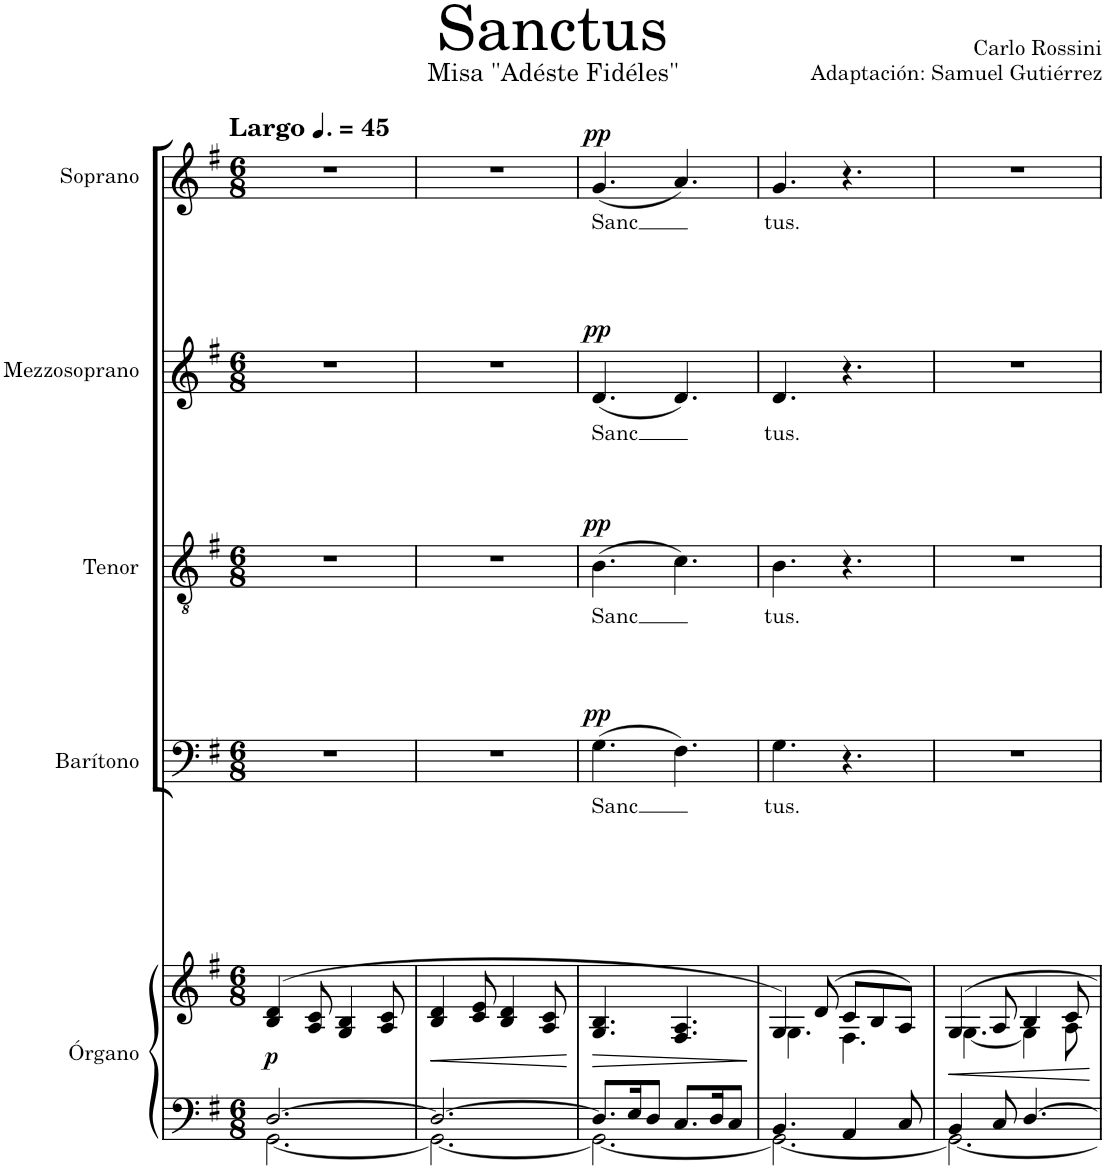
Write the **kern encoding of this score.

**kern	**kern	**dynam	**kern	**text	**dynam	**kern	**text	**dynam	**kern	**text	**dynam	**kern	**text	**dynam
*part5	*part5	*part5	*part4	*part4	*part4	*part3	*part3	*part3	*part2	*part2	*part2	*part1	*part1	*part1
*staff6	*staff5	*staff5/6	*staff4	*staff4	*staff4	*staff3	*staff3	*staff3	*staff2	*staff2	*staff2	*staff1	*staff1	*staff1
*I"Órgano	*	*	*I"Barítono	*	*	*I"Tenor	*	*	*I"Mezzosoprano	*	*	*I"Soprano	*	*
*	*	*	*I'Bar.	*	*	*I'T.	*	*	*I'Mzs.	*	*	*I'S.	*	*
*clefF4	*clefG2	*	*clefF4	*	*	*clefGv2	*	*	*clefG2	*	*	*clefG2	*	*
*k[f#]	*k[f#]	*	*k[f#]	*	*	*k[f#]	*	*	*k[f#]	*	*	*k[f#]	*	*
*M6/8	*M6/8	*	*M6/8	*	*	*M6/8	*	*	*M6/8	*	*	*M6/8	*	*
*MM68	*MM68	*	*MM68	*	*	*MM68	*	*	*MM68	*	*	*MM68	*	*
=1	=1	=1	=1	=1	=1	=1	=1	=1	=1	=1	=1	=1	=1	=1
*^	*	*	*	*	*	*	*	*	*	*	*	*	*	*
!	!	!	!	!	!	!	!	!	!	!	!	!	!LO:TX:a:B:t=Largo	!	!
!	!	!	!LO:DY:b	!	!	!	!	!	!	!	!	!	!	!	!
[2.D/	[2.GG\	(4B/ 4d/	p	2.r	.	.	2.r	.	.	2.r	.	.	2.r	.	.
.	.	8A/ 8c/	.	.	.	.	.	.	.	.	.	.	.	.	.
.	.	4G/ 4B/	.	.	.	.	.	.	.	.	.	.	.	.	.
.	.	8A/ 8c/	.	.	.	.	.	.	.	.	.	.	.	.	.
=2	=2	=2	=2	=2	=2	=2	=2	=2	=2	=2	=2	=2	=2	=2	=2
!	!	!	!LO:HP:b	!	!	!	!	!	!	!	!	!	!	!	!
2.D/_	2.GG\_	4B/ 4d/	<	2.r	.	.	2.r	.	.	2.r	.	.	2.r	.	.
.	.	8c/ 8e/	.	.	.	.	.	.	.	.	.	.	.	.	.
.	.	4B/ 4d/	.	.	.	.	.	.	.	.	.	.	.	.	.
.	.	8A/ 8c/	.	.	.	.	.	.	.	.	.	.	.	.	.
*v	*v	*	*	*	*	*	*	*	*	*	*	*	*	*	*
.	.	[	.	.	.	.	.	.	.	.	.	.	.	.
=3	=3	=3	=3	=3	=3	=3	=3	=3	=3	=3	=3	=3	=3	=3
*^	*	*	*	*	*	*	*	*	*	*	*	*	*	*
!	!	!	!LO:HP:b	!	!LO:LY:b	!LO:DY:a	!	!LO:LY:b	!LO:DY:a	!	!LO:LY:b	!LO:DY:a	!	!LO:LY:b	!LO:DY:a
8.D/L]	2.GG\_	4.G/ 4.B/	>	(4.G\	Sanc	pp	(4.B\	Sanc	pp	(4.d/	Sanc	pp	(4.g/	Sanc	pp
16E/K	.	.	.	.	.	.	.	.	.	.	.	.	.	.	.
8D/J	.	.	.	.	.	.	.	.	.	.	.	.	.	.	.
8.C/L	.	4.F#/ 4.A/	.	4.F#\)	.	.	4.c\)	.	.	4.d/)	.	.	4.a/)	.	.
16D/K	.	.	.	.	.	.	.	.	.	.	.	.	.	.	.
8C/J	.	.	.	.	.	.	.	.	.	.	.	.	.	.	.
*v	*v	*	*	*	*	*	*	*	*	*	*	*	*	*	*
.	.	]	.	.	.	.	.	.	.	.	.	.	.	.
=4	=4	=4	=4	=4	=4	=4	=4	=4	=4	=4	=4	=4	=4	=4
*^	*^	*	*	*	*	*	*	*	*	*	*	*	*	*
!	!	!	!	!	!	!LO:LY:b	!	!	!LO:LY:b	!	!	!LO:LY:b	!	!	!LO:LY:b	!
4.BB/	2.GG\_	4G/)	4.G\	.	4.G\	tus.	.	4.B\	tus.	.	4.d/	tus.	.	4.g/	tus.	.
.	.	(8d/	.	.	.	.	.	.	.	.	.	.	.	.	.	.
4AA/	.	8c/L	4.F#\	.	4.r	.	.	4.r	.	.	4.r	.	.	4.r	.	.
.	.	8B/	.	.	.	.	.	.	.	.	.	.	.	.	.	.
8C/	.	8A/J)	.	.	.	.	.	.	.	.	.	.	.	.	.	.
=5	=5	=5	=5	=5	=5	=5	=5	=5	=5	=5	=5	=5	=5	=5	=5	=5
!	!	!	!	!LO:HP:b	!	!	!	!	!	!	!	!	!	!	!	!
4BB/	2.GG\_	4G/	[4.G\	<	2.r	.	.	2.r	.	.	2.r	.	.	2.r	.	.
8C/	.	8A/	.	.	.	.	.	.	.	.	.	.	.	.	.	.
[4.D/	.	4B/	4G\]	.	.	.	.	.	.	.	.	.	.	.	.	.
.	.	8c/	8A\	.	.	.	.	.	.	.	.	.	.	.	.	.
*v	*v	*	*	*	*	*	*	*	*	*	*	*	*	*	*	*
*	*v	*v	*	*	*	*	*	*	*	*	*	*	*	*	*
.	.	[	.	.	.	.	.	.	.	.	.	.	.	.
=	=	=	=	=	=	=	=	=	=	=	=	=	=	=
*-	*-	*-	*-	*-	*-	*-	*-	*-	*-	*-	*-	*-	*-	*-
